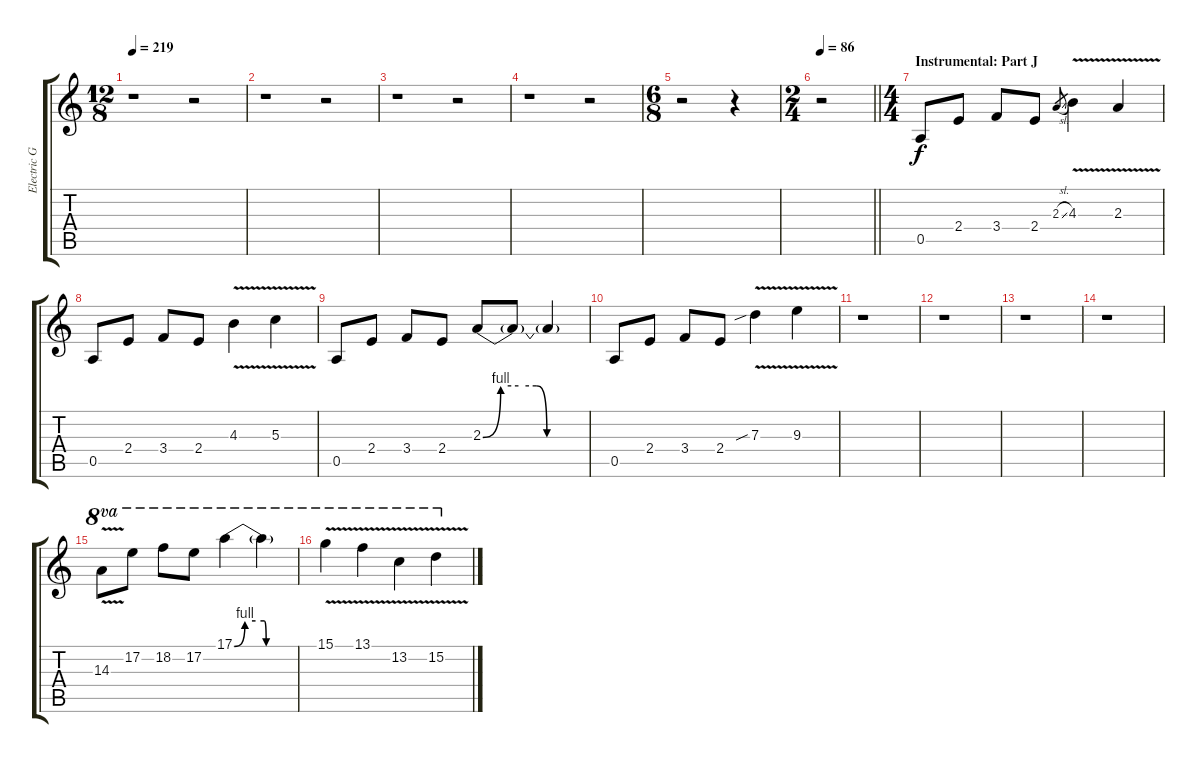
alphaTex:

\track ("Electric Guitar VIII" "Electric G") {instrument distortionguitar}
\staff {score tabs}
\tuning (E4 B3 G3 D3 A2 E2) {hide}
\ts (12 8)
\tempo 219
\clef g2
\ks c
r.1{dy f} r.2 |
r.1 r.2 |
r.1 r.2 |
r.1 r.2 |
\ts (6 8)
r.2 r.4 |
\ts (2 4)
\tempo 86
\barLineRight lightlight
r.2 |
\ts (4 4)
\section ("" "Instrumental: Part J")
0.5.8 2.4.8 3.4.8 2.4.8 2.3{sl}.8{gr} 4.3{v}.4 2.3{v}.4 |
0.5.8 2.4.8 3.4.8 2.4.8 4.3{v}.4 5.3{v}.4 |
0.5.8 2.4.8 3.4.8 2.4.8 2.3{be (custom 0 0 10 4 20 4 30 4 36 0 60 0)}.8 2.3{t}.8 2.3{t}.4 |
0.5.8 2.4.8 3.4.8 2.4.8 7.3{v sib}.4 9.3{v}.4 |
r.1 |
r.1 |
r.1 |
r.1 |
14.3{v}.8{ot 8va} 17.2.8{ot 8va} 18.2.8{ot 8va} 17.2.8{ot 8va} 17.1{be (custom 0 0 10 4 20 4 28 4 30 0 60 0)}.4{ot 8va} 17.1{t}.4{ot 8va} |
15.1{v}.4{ot 8va} 13.1{v}.4{ot 8va} 13.2{v}.4{ot 8va} 15.2{v}.4{ot 8va}
